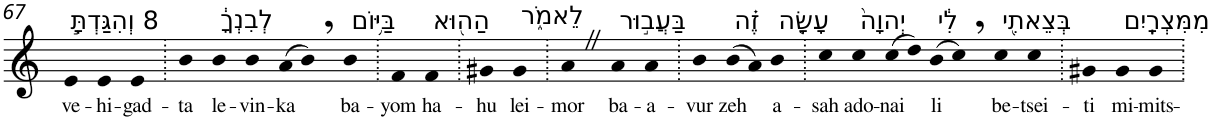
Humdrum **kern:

**kern	**text
*part1	*part1
*staff1	*staff1
*I"Piano	*
*I'Pno	*
!!LO:PB:g=z
*clefG2	*
*k[]	*
=67	=67
!LO:TX:a:t=8 וְהִגַּדְתָּ֣	!
!	!LO:LY:b
4e	ve-
!	!LO:LY:b
4e	-hi-
!	!LO:LY:b
4e	-gad-
=68.	=68.
!	!LO:LY:b
4b	-ta
!LO:TX:a:t=לְבִנְךָ֔	!
!	!LO:LY:b
4b	le-
!	!LO:LY:b
4b	-vin-
!	!LO:LY:b
(>8a	-ka
8b,)	.
!LO:TX:a:t=בַּיּ֥וֹם	!
!	!LO:LY:b
4b	ba-
=69.	=69.
!	!LO:LY:b
4f	-yom
!LO:TX:a:t=הַה֖וּא	!
!	!LO:LY:b
4f	ha-
=70.	=70.
!	!LO:LY:b
4g#X	-hu
!LO:TX:a:t=לֵאמֹ֑ר	!
!	!LO:LY:b
4g#	lei-
=71.	=71.
!	!LO:LY:b
4aZ	-mor
!LO:TX:a:t=בַּעֲב֣וּר	!
!	!LO:LY:b
4a	ba-
!	!LO:LY:b
4a	-a-
=72.	=72.
!	!LO:LY:b
4b	-vur
!LO:TX:a:t=זֶ֗ה	!
!	!LO:LY:b
(>8b	zeh
8a)	.
!LO:TX:a:t=עָשָׂ֤ה	!
!	!LO:LY:b
4b	a-
=73.	=73.
!	!LO:LY:b
4cc	-sah
!LO:TX:a:t=יְהוָה֙	!
!	!LO:LY:b
4cc	ado-
!	!LO:LY:b
(>8cc	-nai
8dd)	.
!LO:TX:a:t=לִ֔י	!
!	!LO:LY:b
(>8b	li
8cc,)	.
!LO:TX:a:t=בְּצֵאתִ֖י	!
!	!LO:LY:b
4cc	be-
!	!LO:LY:b
4cc	-tsei-
=74.	=74.
!	!LO:LY:b
4g#X	-ti
!LO:TX:a:t=מִמִּצְרָֽיִם	!
!	!LO:LY:b
4g#	mi-
!	!LO:LY:b
4g#	-mits-
=.	=.
*-	*-
